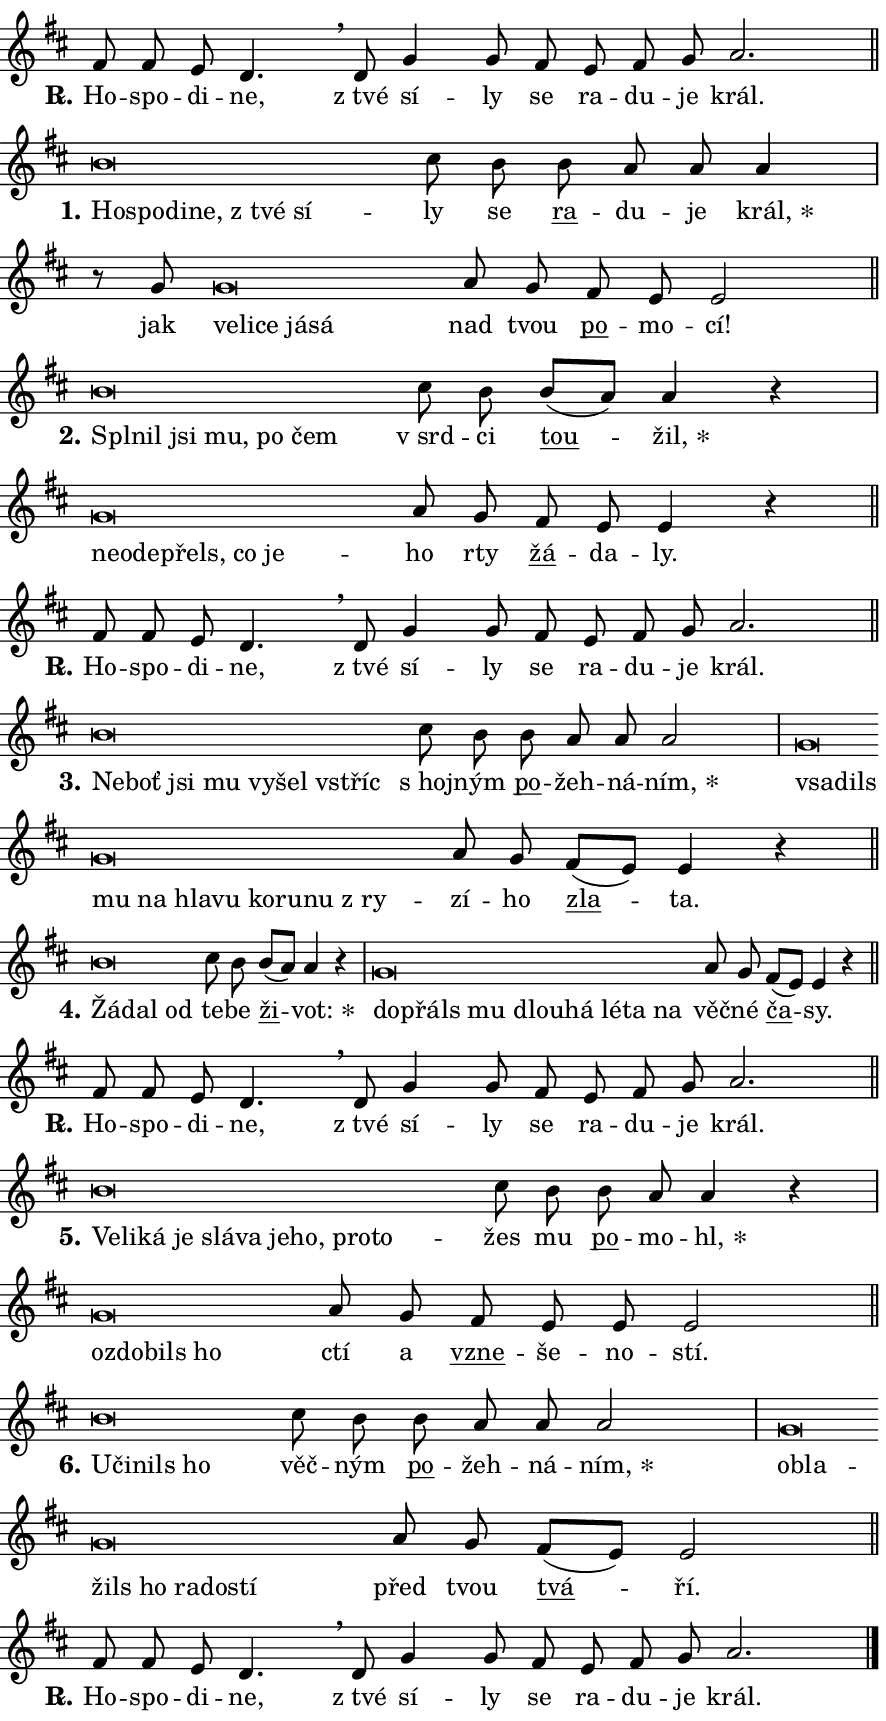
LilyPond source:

\version "2.24.0"
\header { tagline = "" }
\paper {
  indent = 0\cm
  top-margin = 0\cm
  right-margin = 0.13\cm % to fit lyric hyphens
  bottom-margin = 0\cm
  left-margin = 0\cm
  paper-width = 15\cm
  page-breaking = #ly:one-page-breaking
  system-system-spacing.basic-distance = #11
  score-system-spacing.basic-distance = #11
  ragged-last = ##f
}


%% Author: Thomas Morley
%% https://lists.gnu.org/archive/html/lilypond-user/2020-05/msg00002.html
#(define (line-position grob)
"Returns position of @var[grob} in current system:
   @code{'start}, if at first time-step
   @code{'end}, if at last time-step
   @code{'middle} otherwise
"
  (let* ((col (ly:item-get-column grob))
         (ln (ly:grob-object col 'left-neighbor))
         (rn (ly:grob-object col 'right-neighbor))
         (col-to-check-left (if (ly:grob? ln) ln col))
         (col-to-check-right (if (ly:grob? rn) rn col))
         (break-dir-left
           (and
             (ly:grob-property col-to-check-left 'non-musical #f)
             (ly:item-break-dir col-to-check-left)))
         (break-dir-right
           (and
             (ly:grob-property col-to-check-right 'non-musical #f)
             (ly:item-break-dir col-to-check-right))))
        (cond ((eqv? 1 break-dir-left) 'start)
              ((eqv? -1 break-dir-right) 'end)
              (else 'middle))))

#(define (tranparent-at-line-position vctor)
  (lambda (grob)
  "Relying on @code{line-position} select the relevant enry from @var{vctor}.
Used to determine transparency,"
    (case (line-position grob)
      ((end) (not (vector-ref vctor 0)))
      ((middle) (not (vector-ref vctor 1)))
      ((start) (not (vector-ref vctor 2))))))

noteHeadBreakVisibility =
#(define-music-function (break-visibility)(vector?)
"Makes @code{NoteHead}s transparent relying on @var{break-visibility}"
#{
  \override NoteHead.transparent =
    #(tranparent-at-line-position break-visibility)
#})

#(define delete-ledgers-for-transparent-note-heads
  (lambda (grob)
    "Reads whether a @code{NoteHead} is transparent.
If so this @code{NoteHead} is removed from @code{'note-heads} from
@var{grob}, which is supposed to be @code{LedgerLineSpanner}.
As a result ledgers are not printed for this @code{NoteHead}"
    (let* ((nhds-array (ly:grob-object grob 'note-heads))
           (nhds-list
             (if (ly:grob-array? nhds-array)
                 (ly:grob-array->list nhds-array)
                 '()))
           ;; Relies on the transparent-property being done before
           ;; Staff.LedgerLineSpanner.after-line-breaking is executed.
           ;; This is fragile ...
           (to-keep
             (remove
               (lambda (nhd)
                 (ly:grob-property nhd 'transparent #f))
               nhds-list)))
      ;; TODO find a better method to iterate over grob-arrays, similiar
      ;; to filter/remove etc for lists
      ;; For now rebuilt from scratch
      (set! (ly:grob-object grob 'note-heads)  '())
      (for-each
        (lambda (nhd)
          (ly:pointer-group-interface::add-grob grob 'note-heads nhd))
        to-keep))))

squashNotes = {
  \override NoteHead.X-extent = #'(-0.2 . 0.2)
  \override NoteHead.Y-extent = #'(-0.75 . 0)
  \override NoteHead.stencil =
    #(lambda (grob)
       (let ((pos (ly:grob-property grob 'staff-position)))
         (begin
           (if (< pos -7) (display "ERROR: Lower brevis then expected\n") (display ""))
           (if (<= pos -6) ly:text-interface::print ly:note-head::print))))
}
unSquashNotes = {
  \revert NoteHead.X-extent
  \revert NoteHead.Y-extent
  \revert NoteHead.stencil
}

hideNotes = \noteHeadBreakVisibility #begin-of-line-visible
unHideNotes = \noteHeadBreakVisibility #all-visible

% work-around for resetting accidentals
% https://lilypond.org/doc/v2.23/Documentation/notation/displaying-rhythms#unmetered-music
cadenzaMeasure = {
  \cadenzaOff
  \partial 1024 s1024
  \cadenzaOn
}

#(define-markup-command (accent layout props text) (markup?)
  "Underline accented syllable"
  (interpret-markup layout props
    #{\markup \override #'(offset . 4.3) \underline { #text }#}))

responsum = \markup \concat {
  "R" \hspace #-1.05 \path #0.1 #'((moveto 0 0.07) (lineto 0.9 0.8)) \hspace #0.05 "."
}

spaceSize = #0.6828661417322834 % exact space size for TeX Gyre Schola

\layout {
  \context {
    \Staff
    \remove "Time_signature_engraver"
    \override LedgerLineSpanner.after-line-breaking = #delete-ledgers-for-transparent-note-heads
  }
  \context {
    \Lyrics {
      \override LyricSpace.minimum-distance = \spaceSize
      \override LyricText.font-name = #"TeX Gyre Schola"
      \override LyricText.font-size = 1
      \override StanzaNumber.font-name = #"TeX Gyre Schola Bold"
      \override StanzaNumber.font-size = 1
    }
  }
  \context {
    \Score 
    \override NoteHead.text =
      #(lambda (grob) 
        (let ((pos (ly:grob-property grob 'staff-position)))
          #{\markup {
            \combine
              \halign #-0.55 \raise #(if (= pos -6) 0 0.5) \override #'(thickness . 2) \draw-line #'(3.2 . 0)
              \musicglyph "noteheads.sM1"
          }#}))
  }
}

% magnetic-lyrics.ily
%
%   written by
%     Jean Abou Samra <jean@abou-samra.fr>
%     Werner Lemberg <wl@gnu.org>
%
%   adapted by
%     Jiri Hon <jiri.hon@gmail.com>
%
% Version 2022-Apr-15

% https://www.mail-archive.com/lilypond-user@gnu.org/msg149350.html

#(define (Left_hyphen_pointer_engraver context)
   "Collect syllable-hyphen-syllable occurrences in lyrics and store
them in properties.  This engraver only looks to the left.  For
example, if the lyrics input is @code{foo -- bar}, it does the
following.

@itemize @bullet
@item
Set the @code{text} property of the @code{LyricHyphen} grob between
@q{foo} and @q{bar} to @code{foo}.

@item
Set the @code{left-hyphen} property of the @code{LyricText} grob with
text @q{foo} to the @code{LyricHyphen} grob between @q{foo} and
@q{bar}.
@end itemize

Use this auxiliary engraver in combination with the
@code{lyric-@/text::@/apply-@/magnetic-@/offset!} hook."
   (let ((hyphen #f)
         (text #f))
     (make-engraver
      (acknowledgers
       ((lyric-syllable-interface engraver grob source-engraver)
        (set! text grob)))
      (end-acknowledgers
       ((lyric-hyphen-interface engraver grob source-engraver)
        ;(when (not (grob::has-interface grob 'lyric-space-interface))
          (set! hyphen grob)));)
      ((stop-translation-timestep engraver)
       (when (and text hyphen)
         (ly:grob-set-object! text 'left-hyphen hyphen))
       (set! text #f)
       (set! hyphen #f)))))

#(define (lyric-text::apply-magnetic-offset! grob)
   "If the space between two syllables is less than the value in
property @code{LyricText@/.details@/.squash-threshold}, move the right
syllable to the left so that it gets concatenated with the left
syllable.

Use this function as a hook for
@code{LyricText@/.after-@/line-@/breaking} if the
@code{Left_@/hyphen_@/pointer_@/engraver} is active."
   (let ((hyphen (ly:grob-object grob 'left-hyphen #f)))
     (when hyphen
       (let ((left-text (ly:spanner-bound hyphen LEFT)))
         (when (grob::has-interface left-text 'lyric-syllable-interface)
           (let* ((common (ly:grob-common-refpoint grob left-text X))
                  (this-x-ext (ly:grob-extent grob common X))
                  (left-x-ext
                   (begin
                     ;; Trigger magnetism for left-text.
                     (ly:grob-property left-text 'after-line-breaking)
                     (ly:grob-extent left-text common X)))
                  ;; `delta` is the gap width between two syllables.
                  (delta (- (interval-start this-x-ext)
                            (interval-end left-x-ext)))
                  (details (ly:grob-property grob 'details))
                  (threshold (assoc-get 'squash-threshold details 0.2)))
             (when (< delta threshold)
               (let* (;; We have to manipulate the input text so that
                      ;; ligatures crossing syllable boundaries are not
                      ;; disabled.  For languages based on the Latin
                      ;; script this is essentially a beautification.
                      ;; However, for non-Western scripts it can be a
                      ;; necessity.
                      (lt (ly:grob-property left-text 'text))
                      (rt (ly:grob-property grob 'text))
                      (is-space (grob::has-interface hyphen 'lyric-space-interface))
                      (space (if is-space " " ""))
                      (extra-delta (if is-space spaceSize 0))
                      ;; Append new syllable.
                      (ltrt-space (if (and (string? lt) (string? rt))
                                (string-append lt space rt)
                                (make-concat-markup (list lt space rt))))
                      ;; Right-align `ltrt` to the right side.
                      (ltrt-space-markup (grob-interpret-markup
                               grob
                               (make-translate-markup
                                (cons (interval-length this-x-ext) 0)
                                (make-right-align-markup ltrt-space)))))
                 (begin
                   ;; Don't print `left-text`.
                   (ly:grob-set-property! left-text 'stencil #f)
                   ;; Set text and stencil (which holds all collected
                   ;; syllables so far) and shift it to the left.
                   (ly:grob-set-property! grob 'text ltrt-space)
                   (ly:grob-set-property! grob 'stencil ltrt-space-markup)
                   (ly:grob-translate-axis! grob (- (- delta extra-delta)) X))))))))))


#(define (lyric-hyphen::displace-bounds-first grob)
   ;; Make very sure this callback isn't triggered too early.
   (let ((left (ly:spanner-bound grob LEFT))
         (right (ly:spanner-bound grob RIGHT)))
     (ly:grob-property left 'after-line-breaking)
     (ly:grob-property right 'after-line-breaking)
     (ly:lyric-hyphen::print grob)))

squashThreshold = #0.4

\layout {
  \context {
    \Lyrics
    \consists #Left_hyphen_pointer_engraver
    \override LyricText.after-line-breaking =
      #lyric-text::apply-magnetic-offset!
    \override LyricHyphen.stencil = #lyric-hyphen::displace-bounds-first
    \override LyricText.details.squash-threshold = \squashThreshold
    \override LyricHyphen.minimum-distance = 0
    \override LyricHyphen.minimum-length = \squashThreshold
  }
}

squashText = \override LyricText.details.squash-threshold = 9999
unSquashText = \override LyricText.details.squash-threshold = \squashThreshold

leftText = \override LyricText.self-alignment-X = #LEFT
unLeftText = \revert LyricText.self-alignment-X

starOffset = #(lambda (grob) 
                (let ((x_offset (ly:self-alignment-interface::aligned-on-x-parent grob)))
                  (if (= x_offset 0) 0 (+ x_offset 1.2))))

star = #(define-music-function (syllable)(string?)
"Append star separator at the end of a syllable"
#{
  \once \override LyricText.X-offset = #starOffset
  \lyricmode { \markup {
    #syllable
    \override #'((font-name . "TeX Gyre Schola Bold")) \hspace #0.2 \lower #0.65 \larger "*"
  } }
#})

starAccent = #(define-music-function (syllable)(string?)
"Append star separator at the end of a syllable and make accent"
#{
  \once \override LyricText.X-offset = #starOffset
  \lyricmode { \markup {
    \accent #syllable
    \override #'((font-name . "TeX Gyre Schola Bold")) \hspace #0.2 \lower #0.65 \larger "*"
  } }
#})

breath = #(define-music-function (syllable)(string?)
"Append breathing indicator at the end of a syllable"
#{
  \lyricmode { \markup { #syllable "+" } }
#})

optionalBreath = #(define-music-function (syllable)(string?)
"Append optional breathing indicator at the end of a syllable"
#{
  \lyricmode { \markup { #syllable "(+)" } }
#})


\score {
    <<
        \new Voice = "melody" { \cadenzaOn \key d \major \relative { fis'8 fis e d4. \breathe d8 \bar "" g4 g8 fis \bar "" e fis g a2. \cadenzaMeasure \bar "||" \break } }
        \new Lyrics \lyricsto "melody" { \lyricmode { \set stanza = \responsum
Ho -- spo -- di -- ne, "z tvé" sí -- ly se ra -- du -- je král. } }
    >>
    \layout {}
}

\score {
    <<
        \new Voice = "melody" { \cadenzaOn \key d \major \relative { \squashNotes b'\breve*1/16 \hideNotes \breve*1/16 \bar "" \breve*1/16 \bar "" \breve*1/16 \bar "" \breve*1/16 \breve*1/16 \bar "" \unHideNotes \unSquashNotes cis8 b \bar "" b a a a4 \cadenzaMeasure \bar "|" r8 g8 \squashNotes g\breve*1/16 \hideNotes \breve*1/16 \bar "" \breve*1/16 \bar "" \breve*1/16 \breve*1/16 \bar "" \unHideNotes \unSquashNotes a8 g \bar "" fis e e2 \cadenzaMeasure \bar "||" \break } }
        \new Lyrics \lyricsto "melody" { \lyricmode { \set stanza = "1."
\leftText Ho -- \squashText spo -- di -- ne, "z tvé" sí -- \unLeftText \unSquashText ly se \markup \accent ra -- du -- je \star král, jak \leftText ve -- \squashText li -- ce já -- sá \unLeftText \unSquashText nad tvou \markup \accent po -- mo -- cí! } }
    >>
    \layout {}
}

\score {
    <<
        \new Voice = "melody" { \cadenzaOn \key d \major \relative { \squashNotes b'\breve*1/16 \hideNotes \breve*1/16 \bar "" \breve*1/16 \bar "" \breve*1/16 \bar "" \breve*1/16 \breve*1/16 \bar "" \unHideNotes \unSquashNotes cis8 b \bar "" b[( a)] a4 r \cadenzaMeasure \bar "|" \squashNotes g\breve*1/16 \hideNotes \breve*1/16 \bar "" \breve*1/16 \bar "" \breve*1/16 \bar "" \breve*1/16 \breve*1/16 \bar "" \unHideNotes \unSquashNotes a8 g \bar "" fis e e4 r \cadenzaMeasure \bar "||" \break } }
        \new Lyrics \lyricsto "melody" { \lyricmode { \set stanza = "2."
\leftText Spl -- \squashText nil jsi mu, po čem \unLeftText \unSquashText "v srd" -- ci \markup \accent tou -- \star žil, \leftText ne -- \squashText o -- de -- přels, co je -- \unLeftText \unSquashText ho rty \markup \accent žá -- da -- ly. } }
    >>
    \layout {}
}

\score {
    <<
        \new Voice = "melody" { \cadenzaOn \key d \major \relative { fis'8 fis e d4. \breathe d8 \bar "" g4 g8 fis \bar "" e fis g a2. \cadenzaMeasure \bar "||" \break } }
        \new Lyrics \lyricsto "melody" { \lyricmode { \set stanza = \responsum
Ho -- spo -- di -- ne, "z tvé" sí -- ly se ra -- du -- je král. } }
    >>
    \layout {}
}

\score {
    <<
        \new Voice = "melody" { \cadenzaOn \key d \major \relative { \squashNotes b'\breve*1/16 \hideNotes \breve*1/16 \bar "" \breve*1/16 \bar "" \breve*1/16 \bar "" \breve*1/16 \bar "" \breve*1/16 \breve*1/16 \bar "" \unHideNotes \unSquashNotes cis8 b \bar "" b a a a2 \cadenzaMeasure \bar "|" \squashNotes g\breve*1/16 \hideNotes \breve*1/16 \bar "" \breve*1/16 \bar "" \breve*1/16 \bar "" \breve*1/16 \bar "" \breve*1/16 \bar "" \breve*1/16 \bar "" \breve*1/16 \bar "" \breve*1/16 \breve*1/16 \bar "" \unHideNotes \unSquashNotes a8 g \bar "" fis[( e)] e4 r \cadenzaMeasure \bar "||" \break } }
        \new Lyrics \lyricsto "melody" { \lyricmode { \set stanza = "3."
\leftText Ne -- \squashText boť jsi mu vy -- šel vstříc \unLeftText \unSquashText "s hoj" -- ným \markup \accent po -- žeh -- ná -- \star ním, \leftText vsa -- \squashText dils mu na hla -- vu ko -- ru -- nu "z ry" -- \unLeftText \unSquashText zí -- ho \markup \accent zla -- ta. } }
    >>
    \layout {}
}

\score {
    <<
        \new Voice = "melody" { \cadenzaOn \key d \major \relative { \squashNotes b'\breve*1/16 \hideNotes \breve*1/16 \breve*1/16 \bar "" \unHideNotes \unSquashNotes cis8 b \bar "" b[( a)] a4 r \cadenzaMeasure \bar "|" \squashNotes g\breve*1/16 \hideNotes \breve*1/16 \bar "" \breve*1/16 \bar "" \breve*1/16 \bar "" \breve*1/16 \bar "" \breve*1/16 \bar "" \breve*1/16 \breve*1/16 \bar "" \unHideNotes \unSquashNotes a8 g \bar "" fis[( e)] e4 r \cadenzaMeasure \bar "||" \break } }
        \new Lyrics \lyricsto "melody" { \lyricmode { \set stanza = "4."
\leftText Žá -- \squashText dal od \unLeftText \unSquashText te -- be \markup \accent ži -- \star vot: \leftText do -- \squashText přáls mu dlou -- há lé -- ta na \unLeftText \unSquashText věč -- né \markup \accent ča -- sy. } }
    >>
    \layout {}
}

\score {
    <<
        \new Voice = "melody" { \cadenzaOn \key d \major \relative { fis'8 fis e d4. \breathe d8 \bar "" g4 g8 fis \bar "" e fis g a2. \cadenzaMeasure \bar "||" \break } }
        \new Lyrics \lyricsto "melody" { \lyricmode { \set stanza = \responsum
Ho -- spo -- di -- ne, "z tvé" sí -- ly se ra -- du -- je král. } }
    >>
    \layout {}
}

\score {
    <<
        \new Voice = "melody" { \cadenzaOn \key d \major \relative { \squashNotes b'\breve*1/16 \hideNotes \breve*1/16 \bar "" \breve*1/16 \bar "" \breve*1/16 \bar "" \breve*1/16 \bar "" \breve*1/16 \bar "" \breve*1/16 \bar "" \breve*1/16 \bar "" \breve*1/16 \breve*1/16 \bar "" \unHideNotes \unSquashNotes cis8 b \bar "" b a a4 r \cadenzaMeasure \bar "|" \squashNotes g\breve*1/16 \hideNotes \breve*1/16 \bar "" \breve*1/16 \breve*1/16 \bar "" \unHideNotes \unSquashNotes a8 g \bar "" fis e e e2 \cadenzaMeasure \bar "||" \break } }
        \new Lyrics \lyricsto "melody" { \lyricmode { \set stanza = "5."
\leftText Ve -- \squashText li -- ká je slá -- va je -- ho, pro -- to -- \unLeftText \unSquashText žes mu \markup \accent po -- mo -- \star hl, \leftText oz -- \squashText do -- bils ho \unLeftText \unSquashText ctí a \markup \accent vzne -- še -- no -- stí. } }
    >>
    \layout {}
}

\score {
    <<
        \new Voice = "melody" { \cadenzaOn \key d \major \relative { \squashNotes b'\breve*1/16 \hideNotes \breve*1/16 \bar "" \breve*1/16 \breve*1/16 \bar "" \unHideNotes \unSquashNotes cis8 b \bar "" b a a a2 \cadenzaMeasure \bar "|" \squashNotes g\breve*1/16 \hideNotes \breve*1/16 \bar "" \breve*1/16 \bar "" \breve*1/16 \bar "" \breve*1/16 \bar "" \breve*1/16 \breve*1/16 \bar "" \unHideNotes \unSquashNotes a8 g \bar "" fis[( e)] e2 \cadenzaMeasure \bar "||" \break } }
        \new Lyrics \lyricsto "melody" { \lyricmode { \set stanza = "6."
\leftText U -- \squashText či -- nils ho \unLeftText \unSquashText věč -- ným \markup \accent po -- žeh -- ná -- \star ním, \leftText ob -- \squashText la -- žils ho ra -- do -- stí \unLeftText \unSquashText před tvou \markup \accent tvá -- ří. } }
    >>
    \layout {}
}

\score {
    <<
        \new Voice = "melody" { \cadenzaOn \key d \major \relative { fis'8 fis e d4. \breathe d8 \bar "" g4 g8 fis \bar "" e fis g a2. \cadenzaMeasure \bar "||" \break } \bar "|." }
        \new Lyrics \lyricsto "melody" { \lyricmode { \set stanza = \responsum
Ho -- spo -- di -- ne, "z tvé" sí -- ly se ra -- du -- je král. } }
    >>
    \layout {}
}
